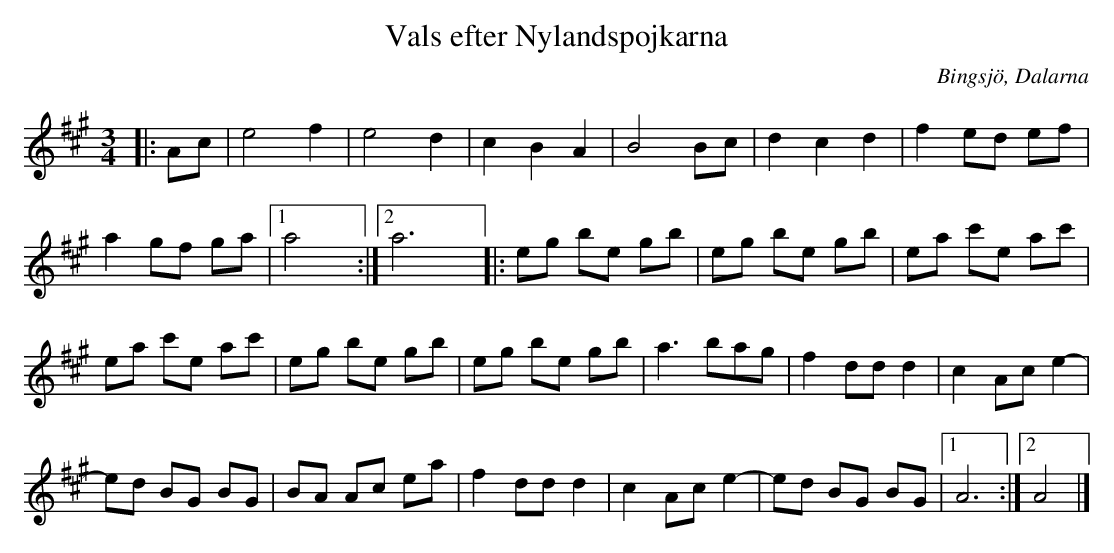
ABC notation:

X:1
T:Vals efter Nylandspojkarna
O:Bingsjö, Dalarna
M:3/4
L:1/8
K:A
|: Ac | e4 f2 | e4 d2 | c2 B2 A2 | B4 Bc | d2 c2 d2 | f2 ed ef |
a2 gf ga |1 a4 y:|2 a6 y|: eg be gb | eg be gb | ea c'e ac' |
ea c'e ac' | eg be gb | eg be gb | a3 bag | f2 dd d2 | c2 Ac e2- |
ed BG BG | BA Ac ea | f2 dd d2 | c2 Ac e2- | ed BG BG |1 A6 :|2 A4 |]
